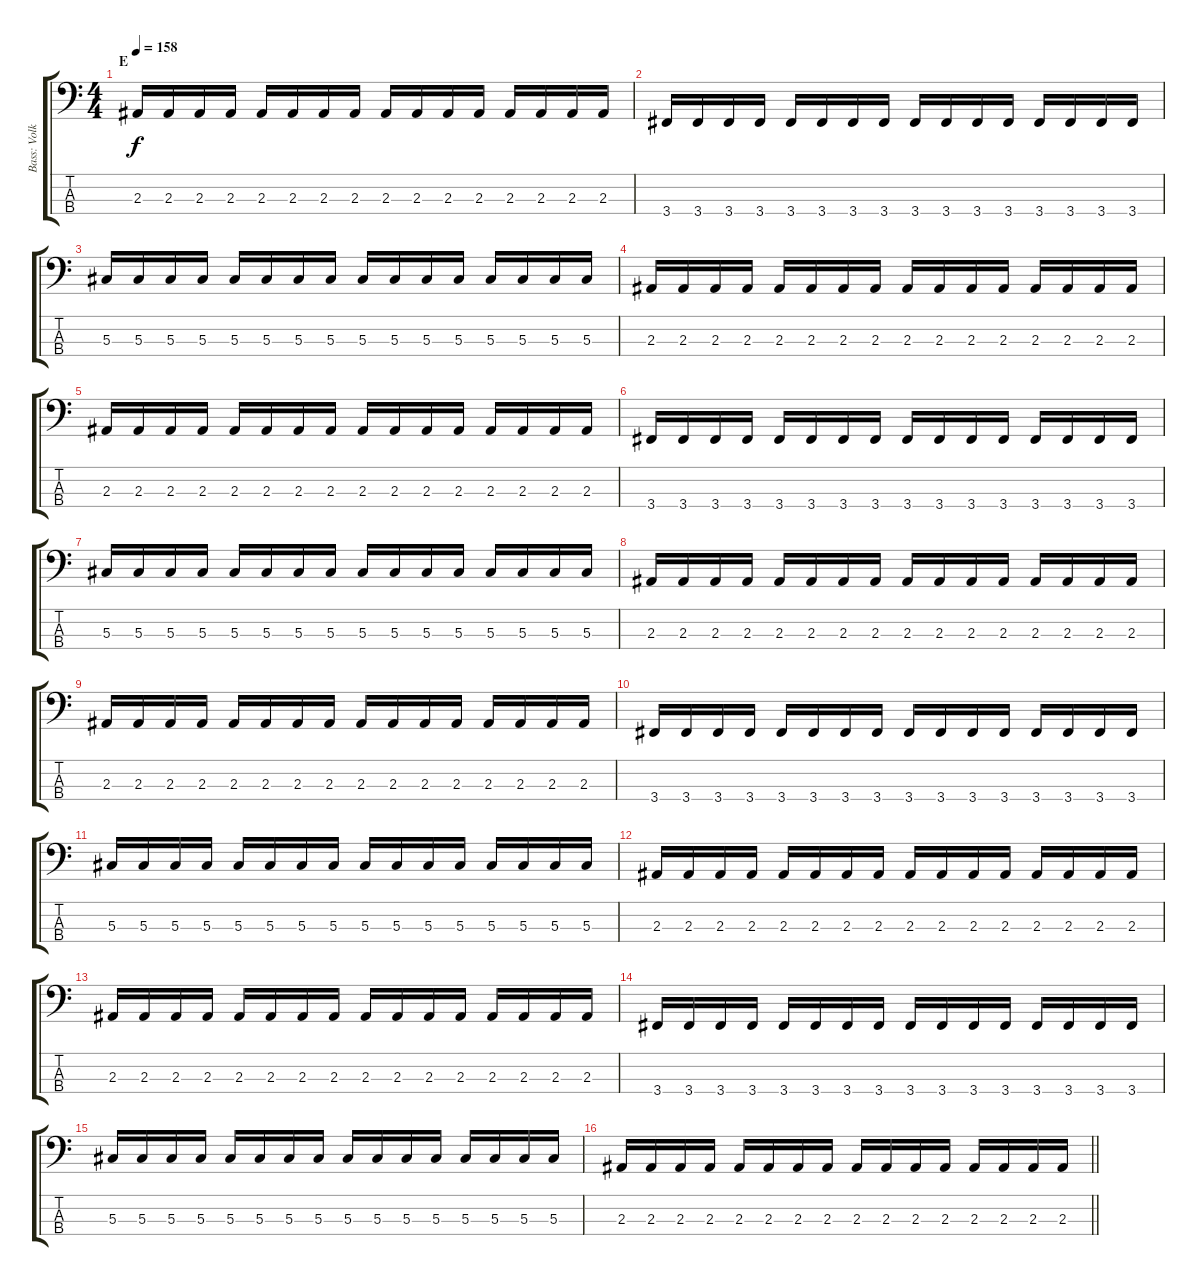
\track ("Bass: Volker" "Bass: Volk") {instrument electricbassfinger}
\staff {score tabs}
\tuning (Gb2 Db2 Ab1 Eb1) {hide}
\ts (4 4)
\section ("" "E")
\tempo 158
\clef f4
\ks c
2.3.16{dy f} 2.3.16 2.3.16 2.3.16 2.3.16 2.3.16 2.3.16 2.3.16 2.3.16 2.3.16 2.3.16 2.3.16 2.3.16 2.3.16 2.3.16 2.3.16 |
3.4.16 3.4.16 3.4.16 3.4.16 3.4.16 3.4.16 3.4.16 3.4.16 3.4.16 3.4.16 3.4.16 3.4.16 3.4.16 3.4.16 3.4.16 3.4.16 |
5.3.16 5.3.16 5.3.16 5.3.16 5.3.16 5.3.16 5.3.16 5.3.16 5.3.16 5.3.16 5.3.16 5.3.16 5.3.16 5.3.16 5.3.16 5.3.16 |
2.3.16 2.3.16 2.3.16 2.3.16 2.3.16 2.3.16 2.3.16 2.3.16 2.3.16 2.3.16 2.3.16 2.3.16 2.3.16 2.3.16 2.3.16 2.3.16 |
2.3.16 2.3.16 2.3.16 2.3.16 2.3.16 2.3.16 2.3.16 2.3.16 2.3.16 2.3.16 2.3.16 2.3.16 2.3.16 2.3.16 2.3.16 2.3.16 |
3.4.16 3.4.16 3.4.16 3.4.16 3.4.16 3.4.16 3.4.16 3.4.16 3.4.16 3.4.16 3.4.16 3.4.16 3.4.16 3.4.16 3.4.16 3.4.16 |
5.3.16 5.3.16 5.3.16 5.3.16 5.3.16 5.3.16 5.3.16 5.3.16 5.3.16 5.3.16 5.3.16 5.3.16 5.3.16 5.3.16 5.3.16 5.3.16 |
2.3.16 2.3.16 2.3.16 2.3.16 2.3.16 2.3.16 2.3.16 2.3.16 2.3.16 2.3.16 2.3.16 2.3.16 2.3.16 2.3.16 2.3.16 2.3.16 |
2.3.16 2.3.16 2.3.16 2.3.16 2.3.16 2.3.16 2.3.16 2.3.16 2.3.16 2.3.16 2.3.16 2.3.16 2.3.16 2.3.16 2.3.16 2.3.16 |
3.4.16 3.4.16 3.4.16 3.4.16 3.4.16 3.4.16 3.4.16 3.4.16 3.4.16 3.4.16 3.4.16 3.4.16 3.4.16 3.4.16 3.4.16 3.4.16 |
5.3.16 5.3.16 5.3.16 5.3.16 5.3.16 5.3.16 5.3.16 5.3.16 5.3.16 5.3.16 5.3.16 5.3.16 5.3.16 5.3.16 5.3.16 5.3.16 |
2.3.16 2.3.16 2.3.16 2.3.16 2.3.16 2.3.16 2.3.16 2.3.16 2.3.16 2.3.16 2.3.16 2.3.16 2.3.16 2.3.16 2.3.16 2.3.16 |
2.3.16 2.3.16 2.3.16 2.3.16 2.3.16 2.3.16 2.3.16 2.3.16 2.3.16 2.3.16 2.3.16 2.3.16 2.3.16 2.3.16 2.3.16 2.3.16 |
3.4.16 3.4.16 3.4.16 3.4.16 3.4.16 3.4.16 3.4.16 3.4.16 3.4.16 3.4.16 3.4.16 3.4.16 3.4.16 3.4.16 3.4.16 3.4.16 |
5.3.16 5.3.16 5.3.16 5.3.16 5.3.16 5.3.16 5.3.16 5.3.16 5.3.16 5.3.16 5.3.16 5.3.16 5.3.16 5.3.16 5.3.16 5.3.16 |
\barLineRight lightlight
2.3.16 2.3.16 2.3.16 2.3.16 2.3.16 2.3.16 2.3.16 2.3.16 2.3.16 2.3.16 2.3.16 2.3.16 2.3.16 2.3.16 2.3.16 2.3.16
